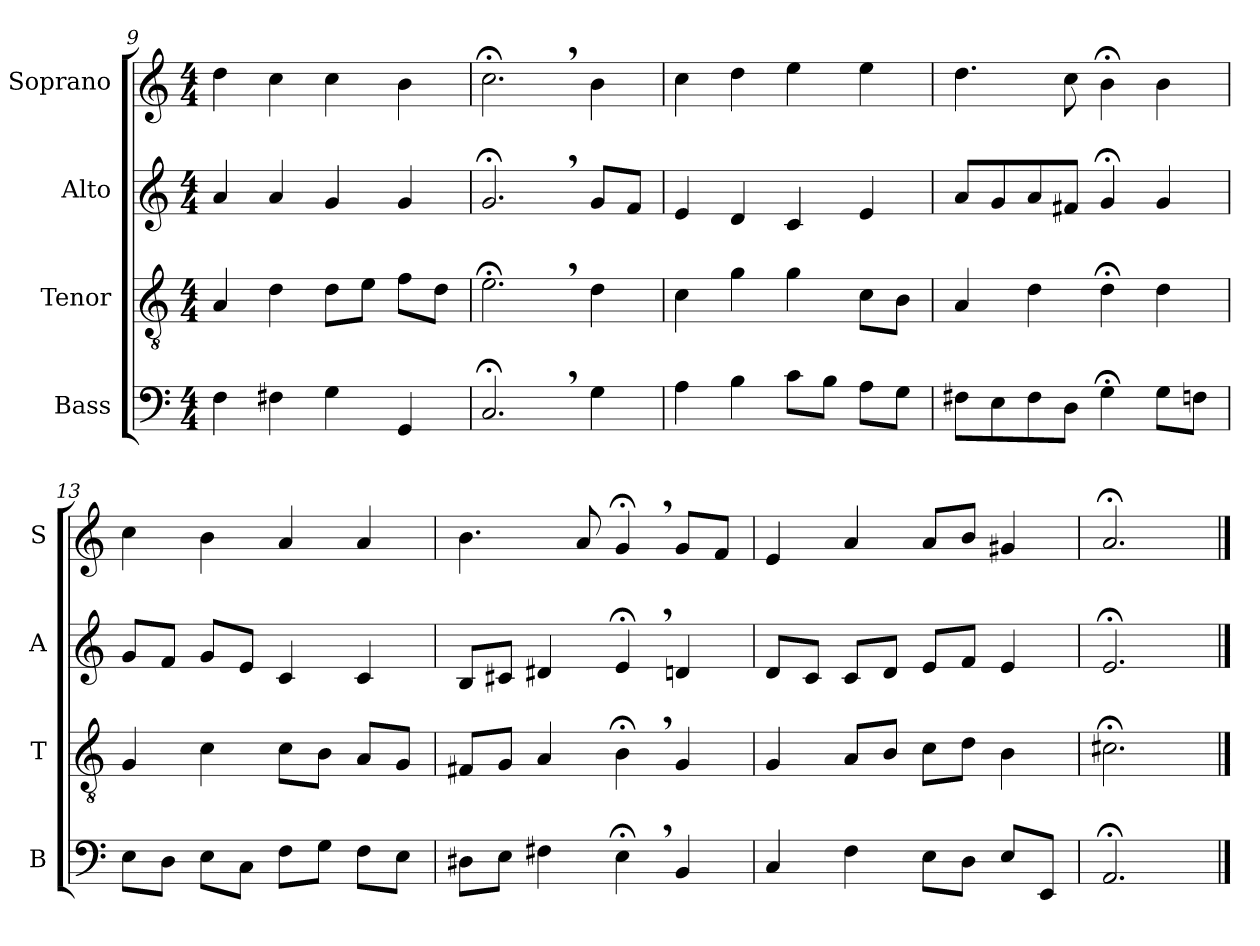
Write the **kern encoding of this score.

**kern	**kern	**kern	**kern
*part4	*part3	*part2	*part1
*staff4	*staff3	*staff2	*staff1
*I"Bass	*I"Tenor	*I"Alto	*I"Soprano
*I'B	*I'T	*I'A	*I'S
*clefF4	*clefGv2	*clefG2	*clefG2
*k[]	*k[]	*k[]	*k[]
*M4/4	*M4/4	*M4/4	*M4/4
=9	=9	=9	=9
4F\	4A/	4a/	4dd\
4F#X\	4d\	4a/	4cc\
4G\	8d\L	4g/	4cc\
.	8e\J	.	.
4GG/	8f\L	4g/	4b\
.	8d\J	.	.
=10	=10	=10	=10
2.C;<,/	2.e;<,\	2.g;<,/	2.cc;<,\
4G\	4d\	8g/L	4b\
.	.	8f/J	.
=11	=11	=11	=11
4A\	4c\	4e/	4cc\
4B\	4g\	4d/	4dd\
8c\L	4g\	4c/	4ee\
8B\J	.	.	.
8A\L	8c\L	4e/	4ee\
8G\J	8B\J	.	.
=12	=12	=12	=12
8F#X\L	4A/	8a/L	4.dd\
8E\	.	8g/	.
8F#\	4d\	8a/	.
8D\J	.	8f#X/J	8cc\
4G;<\	4d;<\	4g;</	4b;<\
8G\L	4d\	4g/	4b\
8Fn\J	.	.	.
=13	=13	=13	=13
8E\L	4G/	8g/L	4cc\
8D\J	.	8f/J	.
8E\L	4c\	8g/L	4b\
8C\J	.	8e/J	.
8F\L	8c\L	4c/	4a/
8G\J	8B\J	.	.
8F\L	8A/L	4c/	4a/
8E\J	8G/J	.	.
=14	=14	=14	=14
8D#X\L	8F#X/L	8B/L	4.b\
8E\J	8G/J	8c#X/J	.
4F#X\	4A/	4d#X/	.
.	.	.	8a/
4E;<,\	4B;<,\	4e;<,/	4g;<,/
4BB/	4G/	4dn/	8g/L
.	.	.	8f/J
=15	=15	=15	=15
4C/	4G/	8d/L	4e/
.	.	8c/J	.
4F\	8A/L	8c/L	4a/
.	8B/J	8d/J	.
8E\L	8c\L	8e/L	8a/L
8D\J	8d\J	8f/J	8b/J
8E/L	4B\	4e/	4g#X/
8EE/J	.	.	.
=16	=16	=16	=16
2.AA;</	2.c#X;<\	2.e;</	2.a;</
==	==	==	==
*-	*-	*-	*-
